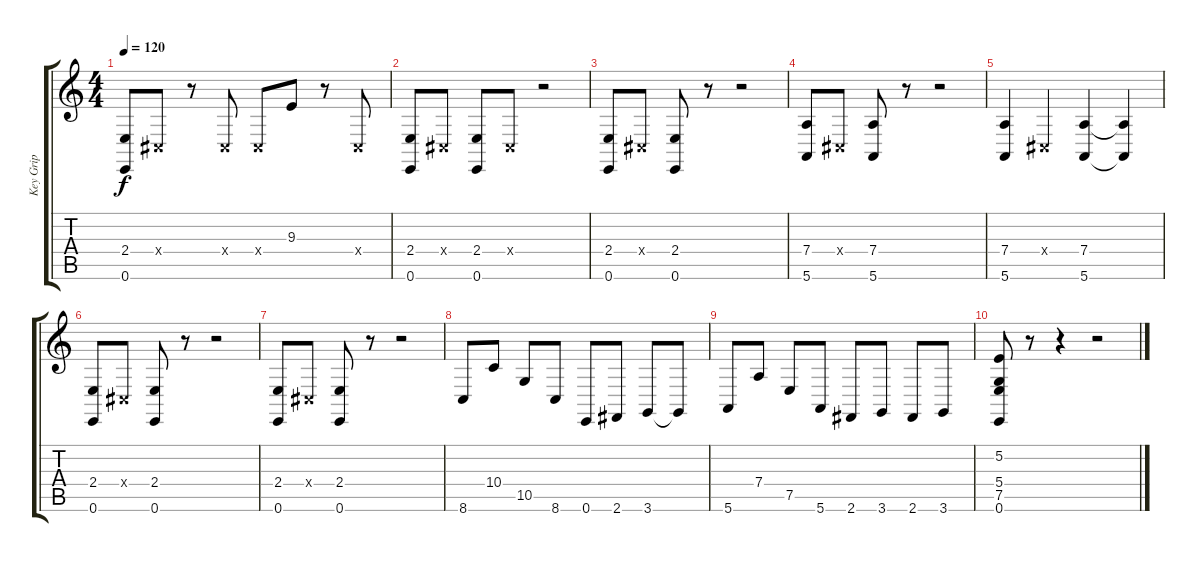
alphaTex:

\track ("Key Grip" "Key Grip") {instrument altosax}
\staff {score tabs}
\tuning (E4 B3 G3 D3 A2 E2) {hide}
\ts (4 4)
\tempo 120
\clef g2
\ks c
(2.4 0.6).8{dy f} -1.4{x}.8 r.8 -1.4{x}.8 -1.4{x}.8 9.3.8 r.8 -1.4{x}.8 |
(2.4 0.6).8 -1.4{x}.8 (2.4 0.6).8 -1.4{x}.8 r.2 |
(2.4 0.6).8 -1.4{x}.8 (2.4 0.6).8 r.8 r.2 |
(7.4 5.6).8 -1.4{x}.8 (7.4 5.6).8 r.8 r.2 |
(7.4 5.6).4 -1.4{x}.4 (7.4 5.6).4 (7.4{t} 5.6{t}).4 |
(2.4 0.6).8 -1.4{x}.8 (2.4 0.6).8 r.8 r.2 |
(2.4 0.6).8 -1.4{x}.8 (2.4 0.6).8 r.8 r.2 |
8.6.8 10.4.8 10.5.8 8.6.8 0.6.8 2.6.8 3.6.8 3.6{t}.8 |
5.6.8 7.4.8 7.5.8 5.6.8 2.6.8 3.6.8 2.6.8 3.6.8 |
(5.2 5.4 7.5 0.6).8 r.8 r.4 r.2
